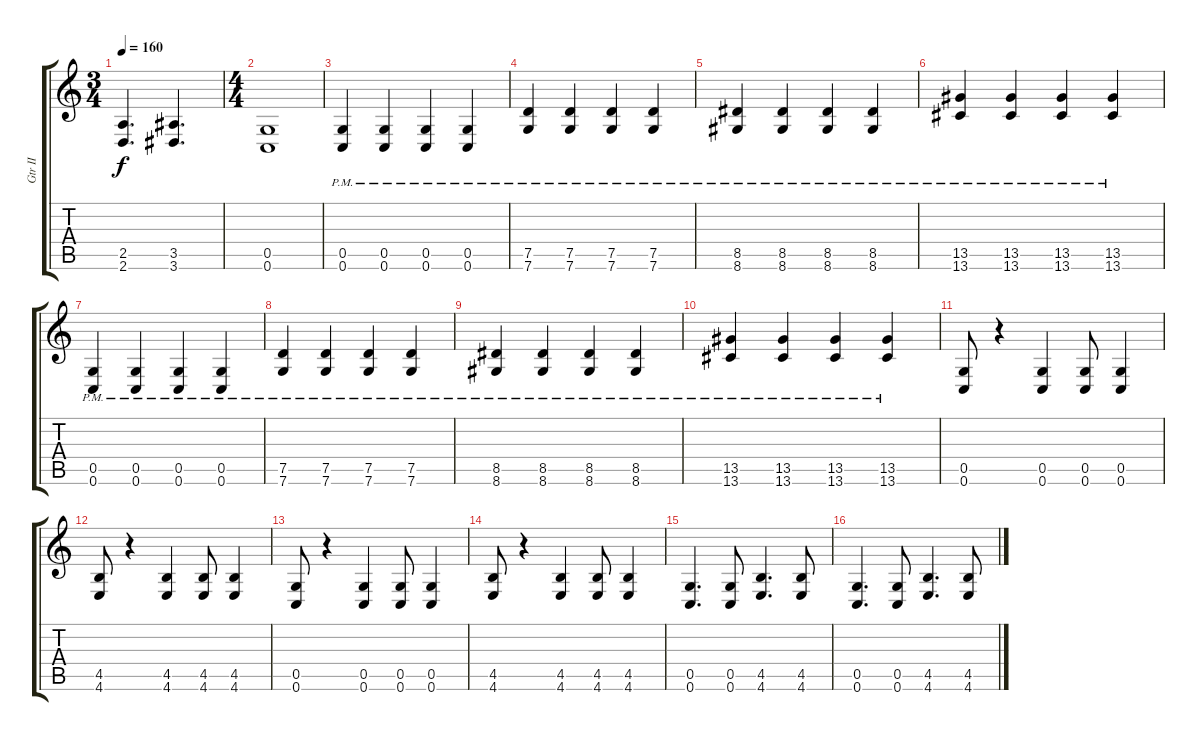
\track ("Gtr II" "Gtr II") {instrument overdrivenguitar}
\staff {score tabs}
\tuning (D4 A3 F3 C3 G2 C2) {hide}
\ts (3 4)
\tempo 160
\clef g2
\ks c
(2.5 2.6).4{d dy f} (3.5 3.6).4{d} |
\ts (4 4)
(0.5 0.6).1 |
(0.5{pm} 0.6{pm}).4 (0.5{pm} 0.6{pm}).4 (0.5{pm} 0.6{pm}).4 (0.5{pm} 0.6{pm}).4 |
(7.5{pm} 7.6{pm}).4 (7.5{pm} 7.6{pm}).4 (7.5{pm} 7.6{pm}).4 (7.5{pm} 7.6{pm}).4 |
(8.5{pm} 8.6{pm}).4 (8.5{pm} 8.6{pm}).4 (8.5{pm} 8.6{pm}).4 (8.5{pm} 8.6{pm}).4 |
(13.5{pm} 13.6{pm}).4 (13.5{pm} 13.6{pm}).4 (13.5{pm} 13.6{pm}).4 (13.5{pm} 13.6{pm}).4 |
(0.5{pm} 0.6{pm}).4 (0.5{pm} 0.6{pm}).4 (0.5{pm} 0.6{pm}).4 (0.5{pm} 0.6{pm}).4 |
(7.5{pm} 7.6{pm}).4 (7.5{pm} 7.6{pm}).4 (7.5{pm} 7.6{pm}).4 (7.5{pm} 7.6{pm}).4 |
(8.5{pm} 8.6{pm}).4 (8.5{pm} 8.6{pm}).4 (8.5{pm} 8.6{pm}).4 (8.5{pm} 8.6{pm}).4 |
(13.5{pm} 13.6{pm}).4 (13.5{pm} 13.6{pm}).4 (13.5{pm} 13.6{pm}).4 (13.5{pm} 13.6{pm}).4 |
(0.5 0.6).8 r.4 (0.5 0.6).4 (0.5 0.6).8 (0.5 0.6).4 |
(4.5 4.6).8 r.4 (4.5 4.6).4 (4.5 4.6).8 (4.5 4.6).4 |
(0.5 0.6).8 r.4 (0.5 0.6).4 (0.5 0.6).8 (0.5 0.6).4 |
(4.5 4.6).8 r.4 (4.5 4.6).4 (4.5 4.6).8 (4.5 4.6).4 |
(0.5 0.6).4{d} (0.5 0.6).8 (4.5 4.6).4{d} (4.5 4.6).8 |
(0.5 0.6).4{d} (0.5 0.6).8 (4.5 4.6).4{d} (4.5 4.6).8
